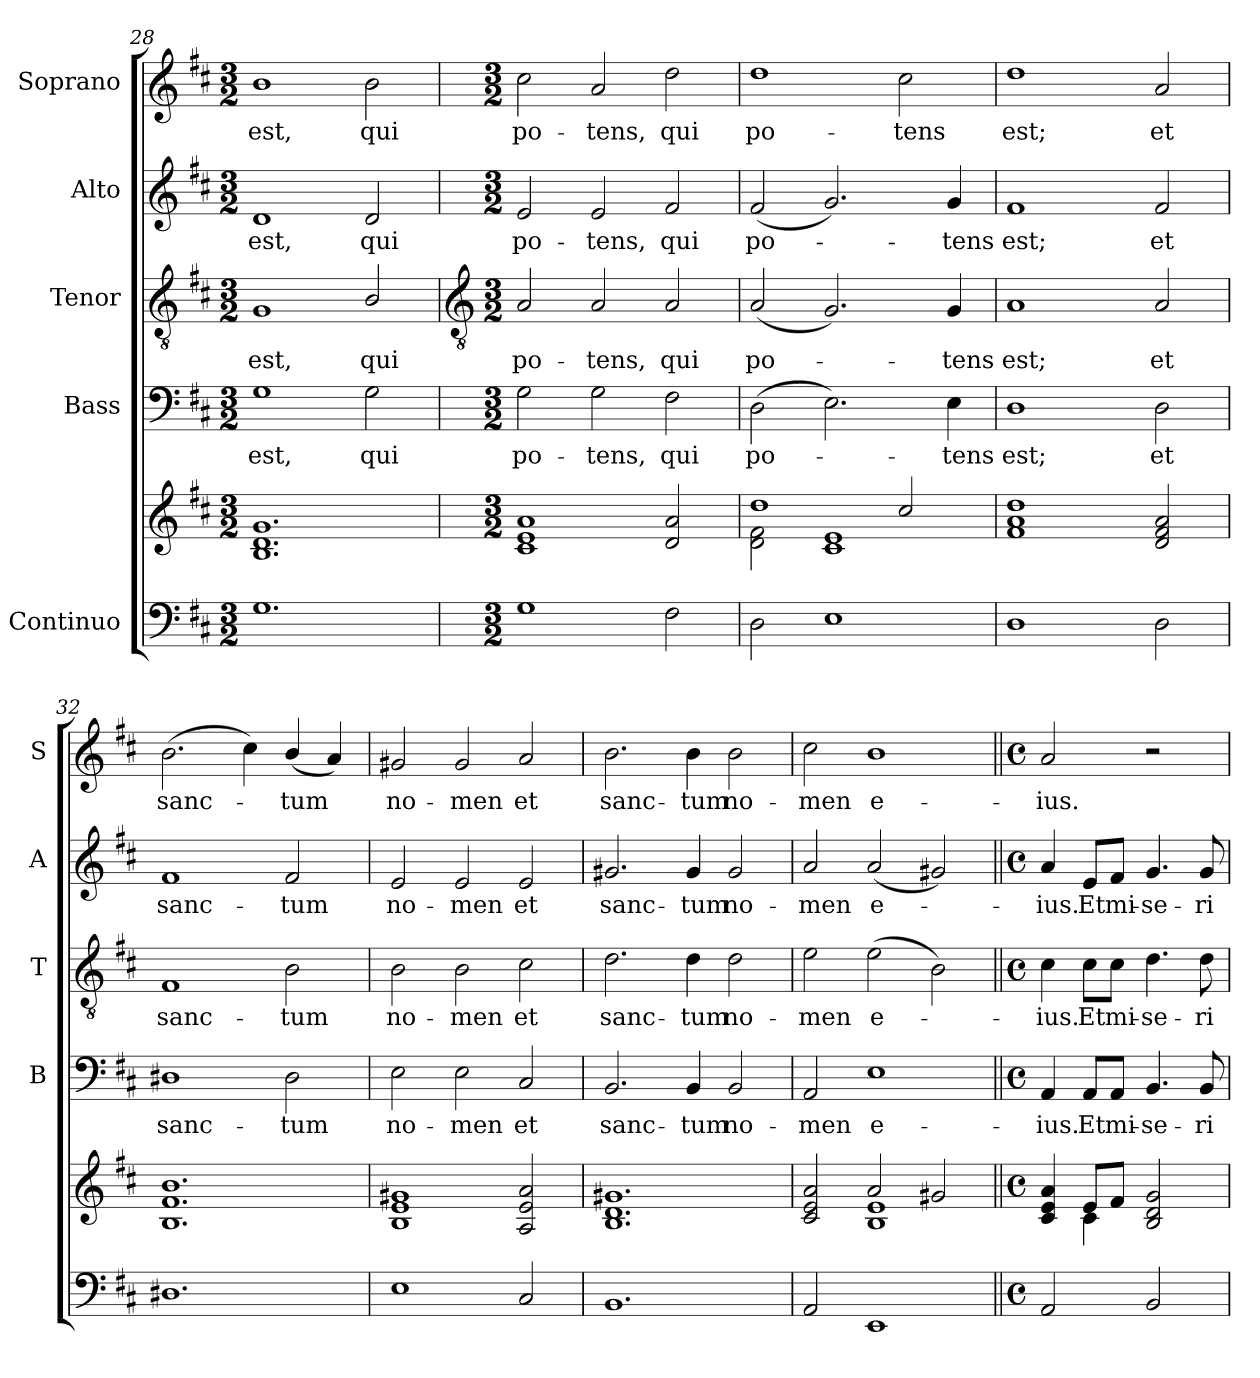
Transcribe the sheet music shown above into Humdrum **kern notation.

**kern	**kern	**kern	**text	**kern	**text	**kern	**text	**kern	**text
*part5	*part5	*part4	*part4	*part3	*part3	*part2	*part2	*part1	*part1
*staff6	*staff5	*staff4	*staff4	*staff3	*staff3	*staff2	*staff2	*staff1	*staff1
*I"Continuo	*	*I"Bass	*	*I"Tenor	*	*I"Alto	*	*I"Soprano	*
*	*	*I'B	*	*I'T	*	*I'A	*	*I'S	*
*clefF4	*clefG2	*clefF4	*	*clefGv2	*	*clefG2	*	*clefG2	*
*k[f#c#]	*k[f#c#]	*k[f#c#]	*	*k[f#c#]	*	*k[f#c#]	*	*k[f#c#]	*
*D:	*D:	*D:	*	*D:	*	*D:	*	*D:	*
*M3/2	*M3/2	*M3/2	*	*M3/2	*	*M3/2	*	*M3/2	*
=28	=28	=28	=28	=28	=28	=28	=28	=28	=28
*	*^	*	*	*	*	*	*	*	*
!	!	!	!	!LO:LY:b	!	!LO:LY:b	!	!LO:LY:b	!	!LO:LY:b
1.G	1.g/	1.B\ 1.d\	1G	est,	1G	est,	1d	est,	1b	est,
!	!	!	!	!LO:LY:b	!	!LO:LY:b	!	!LO:LY:b	!	!LO:LY:b
.	.	.	2G	qui	2B/	qui	2d	qui	2b	qui
!!LO:LB:g=z
=29	=29	=29	=29	=29	=29	=29	=29	=29	=29	=29
*	*	*	*	*	*clefGv2	*	*	*	*	*
*M3/2	*M3/2	*	*M3/2	*	*M3/2	*	*M3/2	*	*M3/2	*
!	!	!	!	!LO:LY:b	!	!LO:LY:b	!	!LO:LY:b	!	!LO:LY:b
1G	1a/	1c#\ 1e\	2G	po-	2A	po-	2e	po-	2cc#	po-
!	!	!	!	!LO:LY:b	!	!LO:LY:b	!	!LO:LY:b	!	!LO:LY:b
.	.	.	2G	-tens,	2A	-tens,	2e	-tens,	2a	-tens,
!	!	!	!	!LO:LY:b	!	!LO:LY:b	!	!LO:LY:b	!	!LO:LY:b
2F#	2d/ 2a/	2ryy	2F#	qui	2A	qui	2f#	qui	2dd	qui
=30	=30	=30	=30	=30	=30	=30	=30	=30	=30	=30
!	!	!	!	!LO:LY:b	!	!LO:LY:b	!	!LO:LY:b	!	!LO:LY:b
2D	1dd/	2d\ 2f#\	(>2D	po-	(<2A	po-	(<2f#	po-	1dd	po-
1E	.	1c#\ 1e\	2.E)	.	2.G)	.	2.g)	.	.	.
!	!	!	!	!	!	!	!	!	!	!LO:LY:b
.	2cc#/	.	.	.	.	.	.	.	2cc#	-tens
!	!	!	!	!LO:LY:b	!	!LO:LY:b	!	!LO:LY:b	!	!
.	.	.	4E	tens	4G	tens	4g	tens	.	.
=31	=31	=31	=31	=31	=31	=31	=31	=31	=31	=31
!	!	!	!	!LO:LY:b	!	!LO:LY:b	!	!LO:LY:b	!	!LO:LY:b
1D	1f#/ 1a/ 1dd/	2ryy	1D	est;	1A	est;	1f#	est;	1dd	est;
.	.	2ryy	.	.	.	.	.	.	.	.
!	!	!	!	!LO:LY:b	!	!LO:LY:b	!	!LO:LY:b	!	!LO:LY:b
2D	2d/ 2f#/ 2a/	2ryy	2D	et	2A	et	2f#	et	2a	et
=32	=32	=32	=32	=32	=32	=32	=32	=32	=32	=32
!	!	!	!	!LO:LY:b	!	!LO:LY:b	!	!LO:LY:b	!	!LO:LY:b
1.D#X	1.f#/ 1.b/	1.B\	1D#X	sanc-	1F#	sanc-	1f#	sanc-	(>2.b	sanc-
.	.	.	.	.	.	.	.	.	4cc#)	.
!	!	!	!	!LO:LY:b	!	!LO:LY:b	!	!LO:LY:b	!	!LO:LY:b
.	.	.	2D#	-tum	2B	-tum	2f#	-tum	(<4b/	tum
.	.	.	.	.	.	.	.	.	4a)	.
=33	=33	=33	=33	=33	=33	=33	=33	=33	=33	=33
!	!	!	!	!LO:LY:b	!	!LO:LY:b	!	!LO:LY:b	!	!LO:LY:b
1E	1e/ 1g#X/	1B\	2E	no-	2B	no-	2e	no-	2g#X	no-
!	!	!	!	!LO:LY:b	!	!LO:LY:b	!	!LO:LY:b	!	!LO:LY:b
.	.	.	2E	-men	2B	-men	2e	-men	2g#	-men
!	!	!	!	!LO:LY:b	!	!LO:LY:b	!	!LO:LY:b	!	!LO:LY:b
2C#	2A/ 2e/ 2a/	2ryy	2C#	et	2c#	et	2e	et	2a	et
=34	=34	=34	=34	=34	=34	=34	=34	=34	=34	=34
!	!	!	!	!LO:LY:b	!	!LO:LY:b	!	!LO:LY:b	!	!LO:LY:b
1.BB	1.g#X/	1.B\ 1.d\	2.BB	sanc-	2.d	sanc-	2.g#X	sanc-	2.b	sanc-
!	!	!	!	!LO:LY:b	!	!LO:LY:b	!	!LO:LY:b	!	!LO:LY:b
.	.	.	4BB	-tum	4d	-tum	4g#	-tum	4b	-tum
!	!	!	!	!LO:LY:b	!	!LO:LY:b	!	!LO:LY:b	!	!LO:LY:b
.	.	.	2BB	no-	2d	no-	2g#	no-	2b	no-
=35	=35	=35	=35	=35	=35	=35	=35	=35	=35	=35
!	!	!	!	!LO:LY:b	!	!LO:LY:b	!	!LO:LY:b	!	!LO:LY:b
2AA	2c#/ 2e/ 2a/	2ryy	2AA	-men	2e	-men	2a	-men	2cc#	-men
!	!	!	!	!LO:LY:b	!	!LO:LY:b	!	!LO:LY:b	!	!LO:LY:b
1EE	2a/	1B\ 1e\	1E	e-	(>2e	e-	(<2a	e-	1b	e-
.	2g#X/	.	.	.	2B)	.	2g#X)	.	.	.
=36||	=36||	=36||	=36||	=36||	=36||	=36||	=36||	=36||	=36||	=36||
*M4/4	*M4/4	*	*M4/4	*	*M4/4	*	*M4/4	*	*M4/4	*
*met(c)	*met(c)	*	*met(c)	*	*met(c)	*	*met(c)	*	*met(c)	*
!	!	!	!	!LO:LY:b	!	!LO:LY:b	!	!LO:LY:b	!	!LO:LY:b
2AA	4c#/ 4e/ 4a/	4ryy	4AA	-ius.	4c#	ius.	4a	ius.	2a	-ius.
!	!	!	!	!LO:LY:b	!	!LO:LY:b	!	!LO:LY:b	!	!
.	8e/L	4c#\	8AA/L	Et	8c#\L	Et	8e/L	Et	.	.
!	!	!	!	!LO:LY:b	!	!LO:LY:b	!	!LO:LY:b	!	!
.	8f#/J	.	8AA/J	mi-	8c#\J	mi-	8f#/J	mi-	.	.
!	!	!	!	!LO:LY:b	!	!LO:LY:b	!	!LO:LY:b	!	!
2BB	2B/ 2d/ 2g/	2ryy	4.BB	-se-	4.d	-se-	4.g	-se-	2r	.
!	!	!	!	!LO:LY:b	!	!LO:LY:b	!	!LO:LY:b	!	!
.	.	.	8BB	-ri-	8d	-ri-	8g	-ri-	.	.
*	*v	*v	*	*	*	*	*	*	*	*
=	=	=	=	=	=	=	=	=	=
*-	*-	*-	*-	*-	*-	*-	*-	*-	*-
